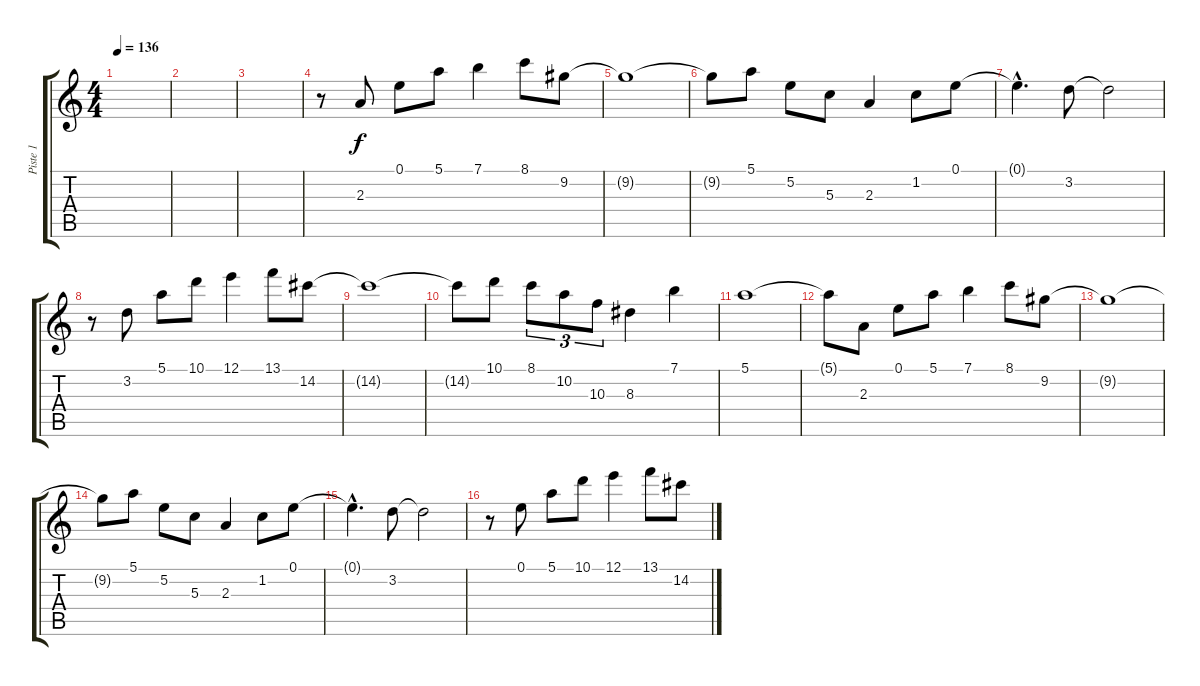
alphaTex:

\track ("Piste 1" "Piste 1") {instrument electricguitarjazz}
\staff {score tabs}
\tuning (E4 B3 G3 D3 A2 E2) {hide}
\ts (4 4)
\tempo 136
\clef g2
\ks c
|
|
|
r.8 2.3.8 0.1.8 5.1.8 7.1.4 8.1.8 9.2.8 |
9.2{t}.1 |
9.2{t}.8 5.1.8 5.2.8 5.3.8 2.3.4 1.2.8 0.1.8 |
0.1{hac t}.4{d} 3.2.8 3.2{t}.2 |
r.8 3.2.8 5.1.8 10.1.8 12.1.4 13.1.8 14.2.8 |
14.2{t}.1 |
14.2{t}.8 10.1.8 8.1.8{tu (3 2)} 10.2.8{tu (3 2)} 10.3.8{tu (3 2)} 8.3.4 7.1.4 |
5.1.1 |
5.1{t}.8 2.3.8 0.1.8 5.1.8 7.1.4 8.1.8 9.2.8 |
9.2{t}.1 |
9.2{t}.8 5.1.8 5.2.8 5.3.8 2.3.4 1.2.8 0.1.8 |
0.1{hac t}.4{d} 3.2.8 3.2{t}.2 |
r.8 0.1.8 5.1.8 10.1.8 12.1.4 13.1.8 14.2.8
